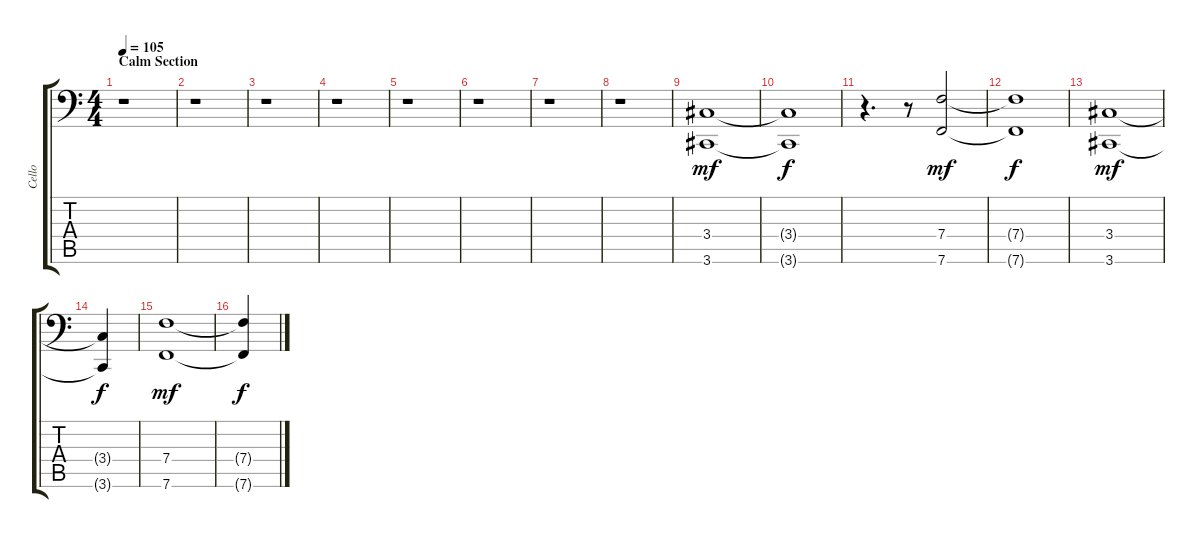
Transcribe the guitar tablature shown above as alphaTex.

\track ("Cello" "Cello") {instrument stringensemble1}
\staff {score tabs}
\tuning (C4 G3 Eb3 Bb2 F2 Bb1) {hide}
\ts (4 4)
\section ("" "Calm Section")
\tempo 105
\clef f4
\ks c
r.1{dy mf} |
r.1 |
r.1 |
r.1 |
r.1 |
r.1 |
r.1 |
r.1 |
(3.4 3.6).1{volume 6} |
(3.4{t} 3.6{t}).1{dy f} |
r.4{d} r.8 (7.4 7.6).2{dy mf} |
(7.4{t} 7.6{t}).1{dy f} |
(3.4 3.6).1{dy mf} |
(3.4{t} 3.6{t}).4{dy f} |
(7.4 7.6).1{dy mf} |
(7.4{t} 7.6{t}).4{dy f}
